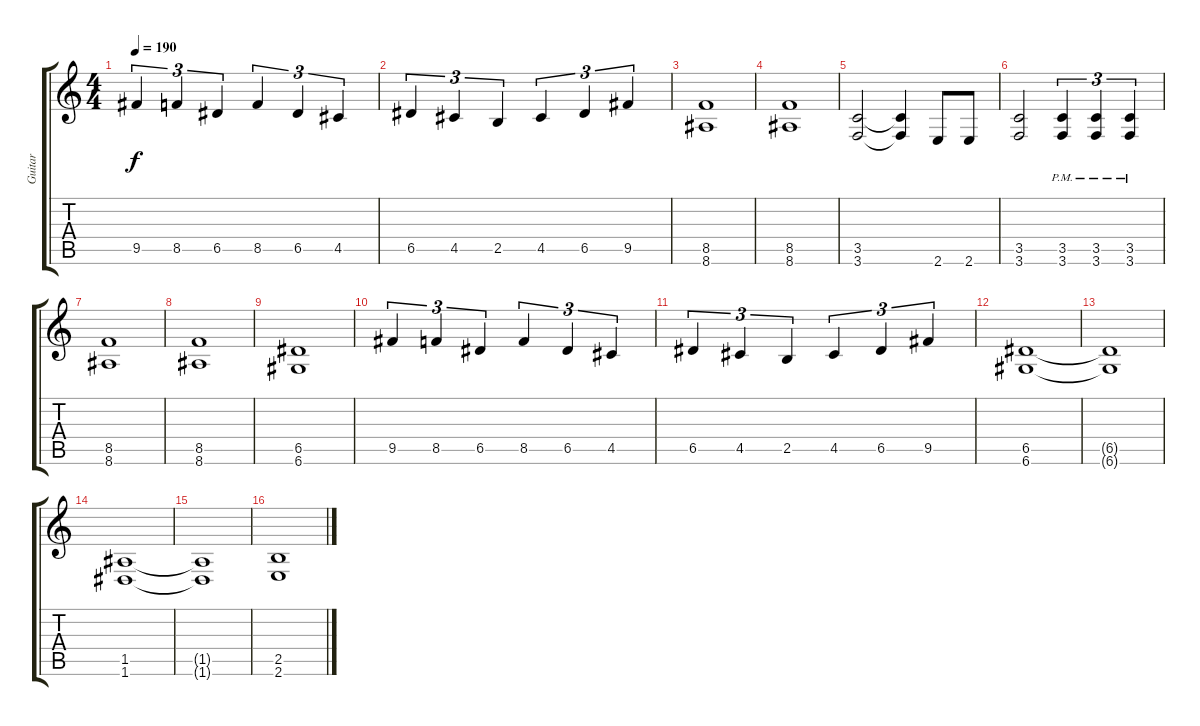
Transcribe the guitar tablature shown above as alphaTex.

\track ("Guitar " "Guitar ") {instrument distortionguitar}
\staff {score tabs}
\tuning (E4 B3 G3 D3 A2 D2) {hide}
\ts (4 4)
\tempo 190
\clef g2
\ks c
9.5.4{tu (3 2) dy f} 8.5.4{tu (3 2)} 6.5.4{tu (3 2)} 8.5.4{tu (3 2)} 6.5.4{tu (3 2)} 4.5.4{tu (3 2)} |
6.5.4{tu (3 2)} 4.5.4{tu (3 2)} 2.5.4{tu (3 2)} 4.5.4{tu (3 2)} 6.5.4{tu (3 2)} 9.5.4{tu (3 2)} |
(8.5 8.6).1 |
(8.5 8.6).1 |
(3.5 3.6).2 (3.5{t} 3.6{t}).4 2.6.8 2.6.8 |
(3.5 3.6).2 (3.5{pm} 3.6{pm}).4{tu (3 2)} (3.5{pm} 3.6).4{tu (3 2)} (3.5{pm} 3.6).4{tu (3 2)} |
(8.5 8.6).1 |
(8.5 8.6).1 |
(6.5 6.6).1 |
9.5.4{tu (3 2)} 8.5.4{tu (3 2)} 6.5.4{tu (3 2)} 8.5.4{tu (3 2)} 6.5.4{tu (3 2)} 4.5.4{tu (3 2)} |
6.5.4{tu (3 2)} 4.5.4{tu (3 2)} 2.5.4{tu (3 2)} 4.5.4{tu (3 2)} 6.5.4{tu (3 2)} 9.5.4{tu (3 2)} |
(6.5 6.6).1 |
(6.5{t} 6.6{t}).1 |
(1.5 1.6).1 |
(1.5{t} 1.6{t}).1 |
(2.5 2.6).1
